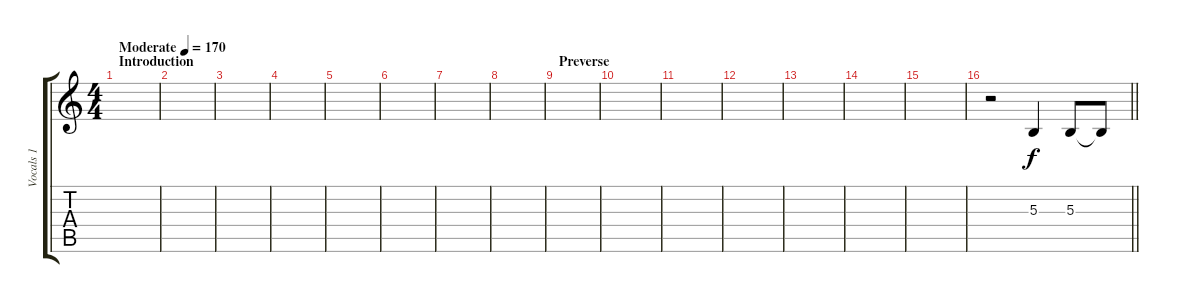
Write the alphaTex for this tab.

\track ("Vocals 1" "Vocals 1") {instrument clarinet}
\staff {score tabs}
\tuning (Eb4 Bb3 Gb3 Db3 Ab2 Db2) {hide}
\ts (4 4)
\section ("" "Introduction")
\tempo (170 "Moderate")
\clef g2
\ks c
|
|
|
|
|
|
|
|
\section ("" "Preverse")
|
|
|
|
|
|
|
\barLineRight lightlight
r.2 5.3.4 5.3.8 5.3{sl t}.8
